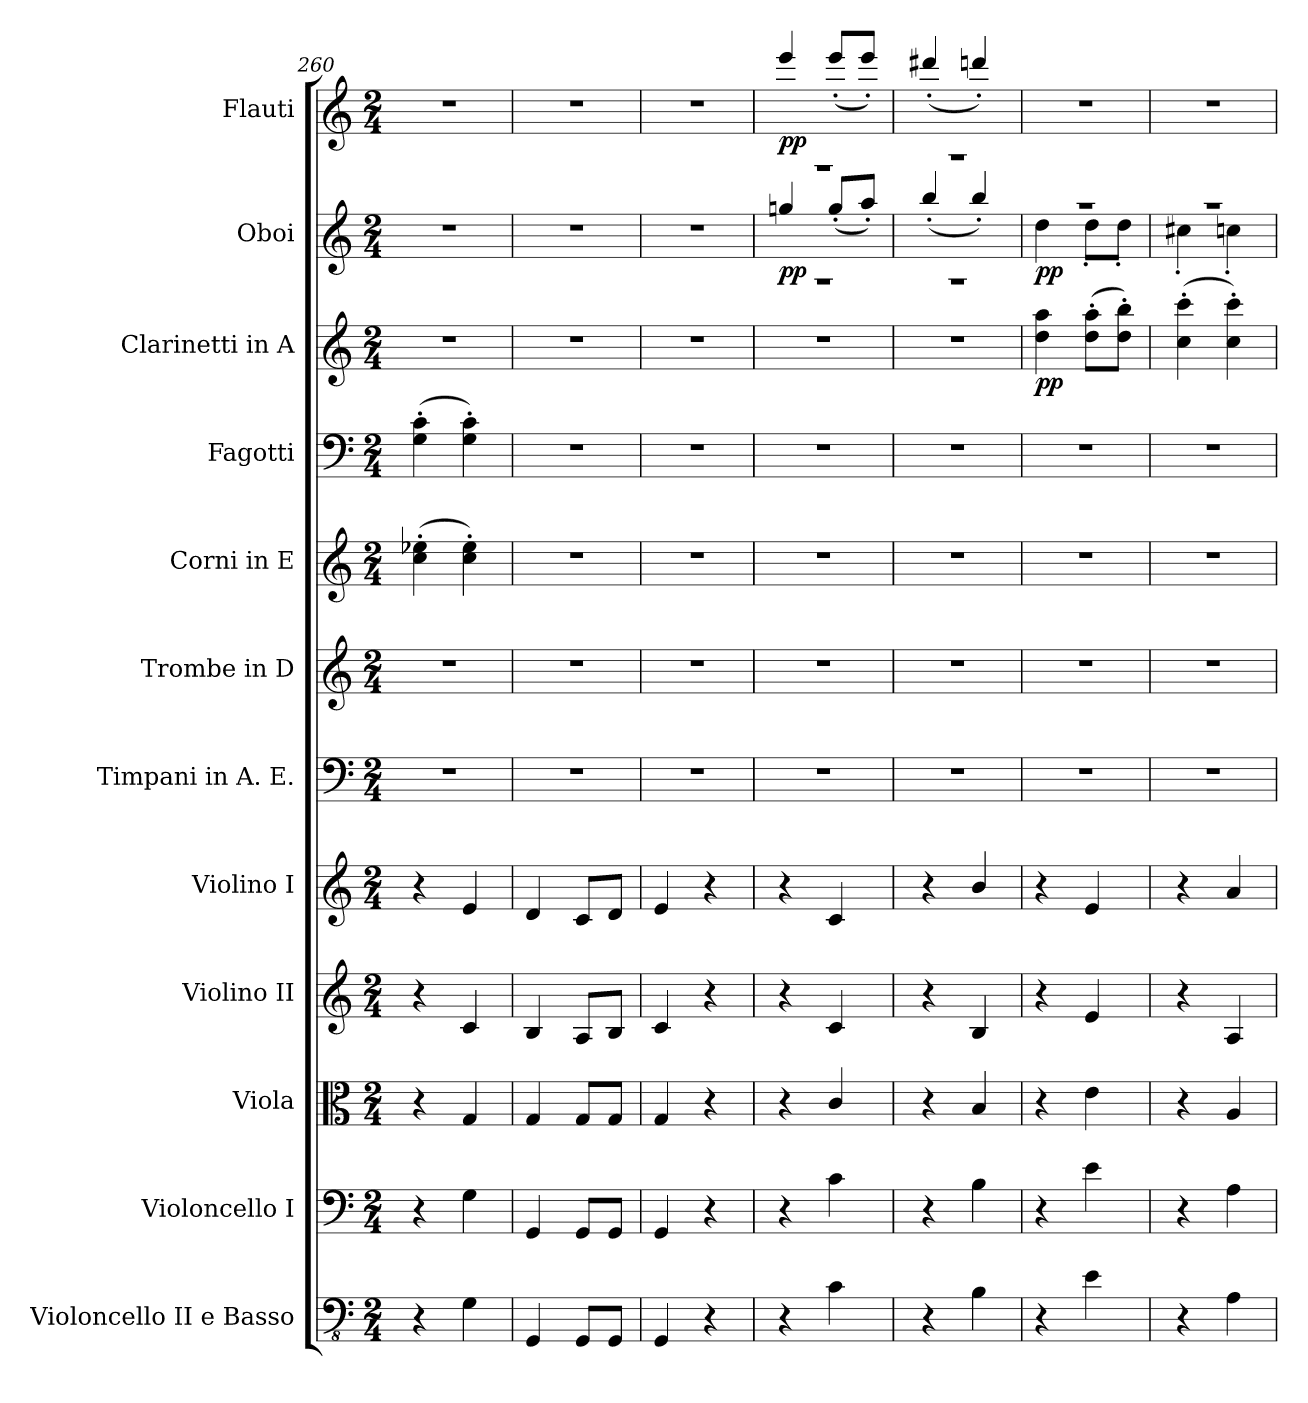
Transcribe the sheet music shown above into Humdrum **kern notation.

**kern	**kern	**kern	**kern	**kern	**kern	**kern	**kern	**kern	**kern	**dynam	**kern	**dynam	**kern	**dynam
*part12	*part11	*part10	*part9	*part8	*part7	*part6	*part5	*part4	*part3	*part3	*part2	*part2	*part1	*part1
*staff12	*staff11	*staff10	*staff9	*staff8	*staff7	*staff6	*staff5	*staff4	*staff3	*staff3	*staff2	*staff2	*staff1	*staff1
*I"Violoncello II e Basso	*I"Violoncello I	*I"Viola	*I"Violino II	*I"Violino I	*I"Timpani in A. E.	*I"Trombe in D	*I"Corni in E	*I"Fagotti	*I"Clarinetti in A	*	*I"Oboi	*	*I"Flauti	*
*	*	*	*	*	*I'Tp.	*I'Tr.	*I'Corn.	*I'Fag.	*I'Cl.	*	*I'Ob.	*	*I'Fl.	*
*clefFv4	*clefF4	*clefC3	*clefG2	*clefG2	*clefF4	*clefG2	*clefG2	*clefF4	*clefG2	*	*clefG2	*	*clefG2	*
*	*	*	*	*	*	*ITrd-1c-2	*ITrd5c8	*	*ITrd2c3	*	*	*	*	*
*k[]	*k[]	*k[]	*k[]	*k[]	*k[]	*k[f#c#]	*k[f#c#g#d#]	*k[]	*k[f#c#g#]	*	*k[]	*	*k[]	*
*M2/4	*M2/4	*M2/4	*M2/4	*M2/4	*M2/4	*M2/4	*M2/4	*M2/4	*M2/4	*	*M2/4	*	*M2/4	*
=260	=260	=260	=260	=260	=260	=260	=260	=260	=260	=260	=260	=260	=260	=260
4r	4r	4r	4r	4r	2r	2r	(4ei\' 4gnj\'	(4Gj\' 4cZ\'	2r	.	2r	.	2r	.
4GG\	4G\	4G/	4c/	4e/	.	.	4e\' 4g\')	4G\' 4c\')	.	.	.	.	.	.
=261	=261	=261	=261	=261	=261	=261	=261	=261	=261	=261	=261	=261	=261	=261
4GGGZ/	4GGZ/	4GZ/	4Bi/	4dj/	2r	2r	2r	2r	2r	.	2r	.	2r	.
8GGG/L	8GG/L	8G/L	8A/L	8c/L	.	.	.	.	.	.	.	.	.	.
8GGG/J	8GG/J	8G/J	8B/J	8d/J	.	.	.	.	.	.	.	.	.	.
!!LO:PB:g=z
=262	=262	=262	=262	=262	=262	=262	=262	=262	=262	=262	=262	=262	=262	=262
4GGGj/	4GGj/	4Gj/	4cZ/	4ei/	2r	2r	2r	2r	2r	.	2r	.	2r	.
4r	4r	4r	4r	4r	.	.	.	.	.	.	.	.	.	.
=263	=263	=263	=263	=263	=263	=263	=263	=263	=263	=263	=263	=263	=263	=263
*	*	*	*	*	*	*	*	*	*	*	*^	*	*^	*
!	!	!	!	!	!	!	!	!	!	!	!	!	!LO:DY:b	!	!	!LO:DY:b
4r	4r	4r	4r	4r	2r	2r	2r	2r	2r	.	2rA	4ggni/	pp	2rF	4eeeZ/	pp
4C\	4c\	4c/	4c/	4c/	.	.	.	.	.	.	.	(8gg'/L	.	.	(8eee'/L	.
.	.	.	.	.	.	.	.	.	.	.	.	8aa'/J)	.	.	8eee'/J)	.
=264	=264	=264	=264	=264	=264	=264	=264	=264	=264	=264	=264	=264	=264	=264	=264	=264
4r	4r	4r	4r	4r	2r	2r	2r	2r	2r	.	2rA	(4bb'Z/	.	2rA	(4ddd#X'i/	.
4BB\	4B\	4B/	4B/	4b/	.	.	.	.	.	.	.	4bb'/)	.	.	4dddn'/)	.
=265	=265	=265	=265	=265	=265	=265	=265	=265	=265	=265	=265	=265	=265	=265	=265	=265
!	!	!	!	!	!	!	!	!	!	!LO:DY:b	!	!	!LO:DY:b	!	!	!
*	*	*	*	*	*	*	*	*	*	*	*	*	*	*v	*v	*
4r	4r	4r	4r	4r	2r	2r	2r	2r	4bZ\ 4ff#j\	pp	2r	4ddi\	pp	2r	.
4E\	4e\	4e\	4e/	4e/	.	.	.	.	(8b\' 8ff#\'L	.	.	8dd'\L	.	.	.
.	.	.	.	.	.	.	.	.	8b\' 8gg#\'J)	.	.	8dd'\J	.	.	.
=266	=266	=266	=266	=266	=266	=266	=266	=266	=266	=266	=266	=266	=266	=266	=266
4r	4r	4r	4r	4r	2r	2r	2r	2r	(4aZ\' 4aaZ\'	.	2r	4cc#X'i\	.	2r	.
4AA\	4A\	4A/	4A/	4a/	.	.	.	.	4a\' 4aa\')	.	.	4ccn'\	.	.	.
*	*	*	*	*	*	*	*	*	*	*	*v	*v	*	*	*
=	=	=	=	=	=	=	=	=	=	=	=	=	=	=
*-	*-	*-	*-	*-	*-	*-	*-	*-	*-	*-	*-	*-	*-	*-
